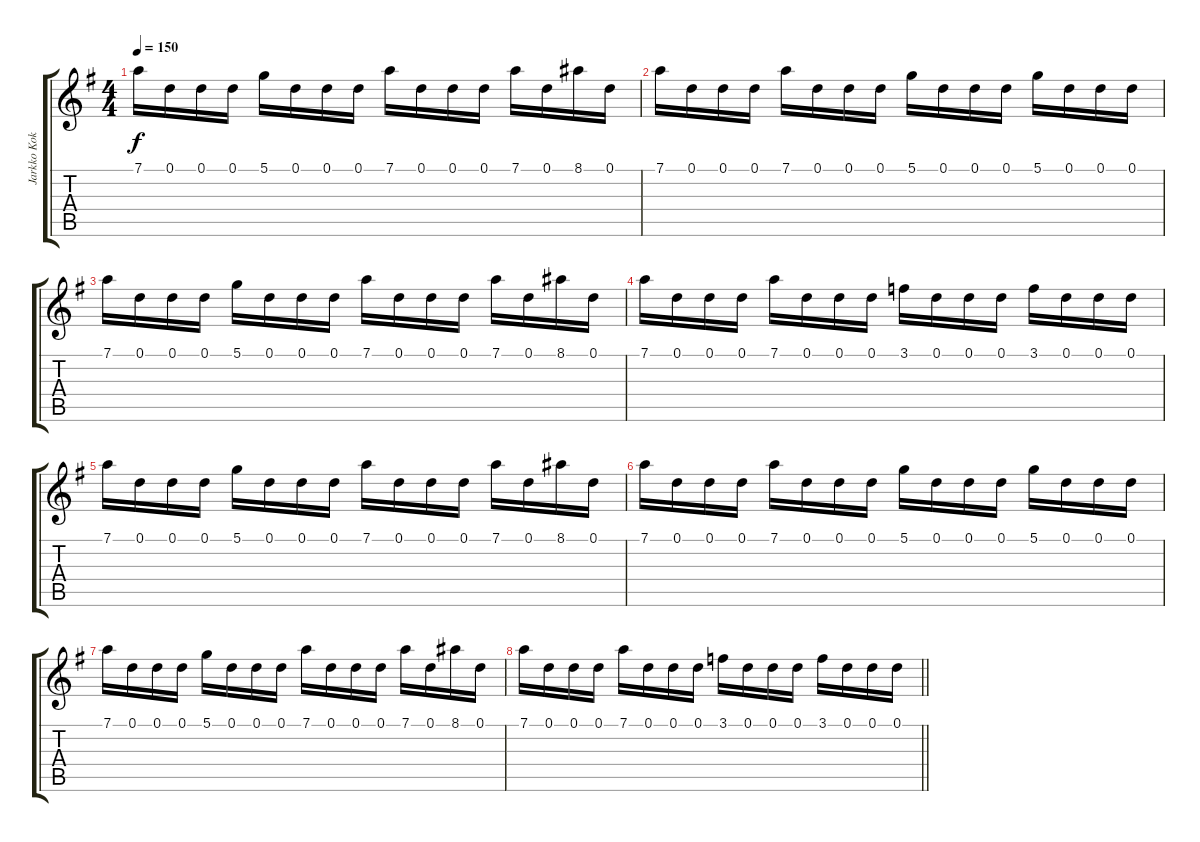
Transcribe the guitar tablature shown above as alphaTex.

\track ("Jarkko Kokko (lead guitar) " "Jarkko Kok") {instrument overdrivenguitar}
\staff {score tabs}
\tuning (D4 A3 F3 C3 G2 D2) {hide}
\ts (4 4)
\tempo 150
\clef g2
\ks eminor
7.1.16{dy f} 0.1.16 0.1.16 0.1.16 5.1.16 0.1.16 0.1.16 0.1.16 7.1.16 0.1.16 0.1.16 0.1.16 7.1.16 0.1.16 8.1.16 0.1.16 |
7.1.16 0.1.16 0.1.16 0.1.16 7.1.16 0.1.16 0.1.16 0.1.16 5.1.16 0.1.16 0.1.16 0.1.16 5.1.16 0.1.16 0.1.16 0.1.16 |
7.1.16 0.1.16 0.1.16 0.1.16 5.1.16 0.1.16 0.1.16 0.1.16 7.1.16 0.1.16 0.1.16 0.1.16 7.1.16 0.1.16 8.1.16 0.1.16 |
7.1.16 0.1.16 0.1.16 0.1.16 7.1.16 0.1.16 0.1.16 0.1.16 3.1.16 0.1.16 0.1.16 0.1.16 3.1.16 0.1.16 0.1.16 0.1.16 |
7.1.16 0.1.16 0.1.16 0.1.16 5.1.16 0.1.16 0.1.16 0.1.16 7.1.16 0.1.16 0.1.16 0.1.16 7.1.16 0.1.16 8.1.16 0.1.16 |
7.1.16 0.1.16 0.1.16 0.1.16 7.1.16 0.1.16 0.1.16 0.1.16 5.1.16 0.1.16 0.1.16 0.1.16 5.1.16 0.1.16 0.1.16 0.1.16 |
7.1.16 0.1.16 0.1.16 0.1.16 5.1.16 0.1.16 0.1.16 0.1.16 7.1.16 0.1.16 0.1.16 0.1.16 7.1.16 0.1.16 8.1.16 0.1.16 |
\barLineRight lightlight
7.1.16 0.1.16 0.1.16 0.1.16 7.1.16 0.1.16 0.1.16 0.1.16 3.1.16 0.1.16 0.1.16 0.1.16 3.1.16 0.1.16 0.1.16 0.1.16
